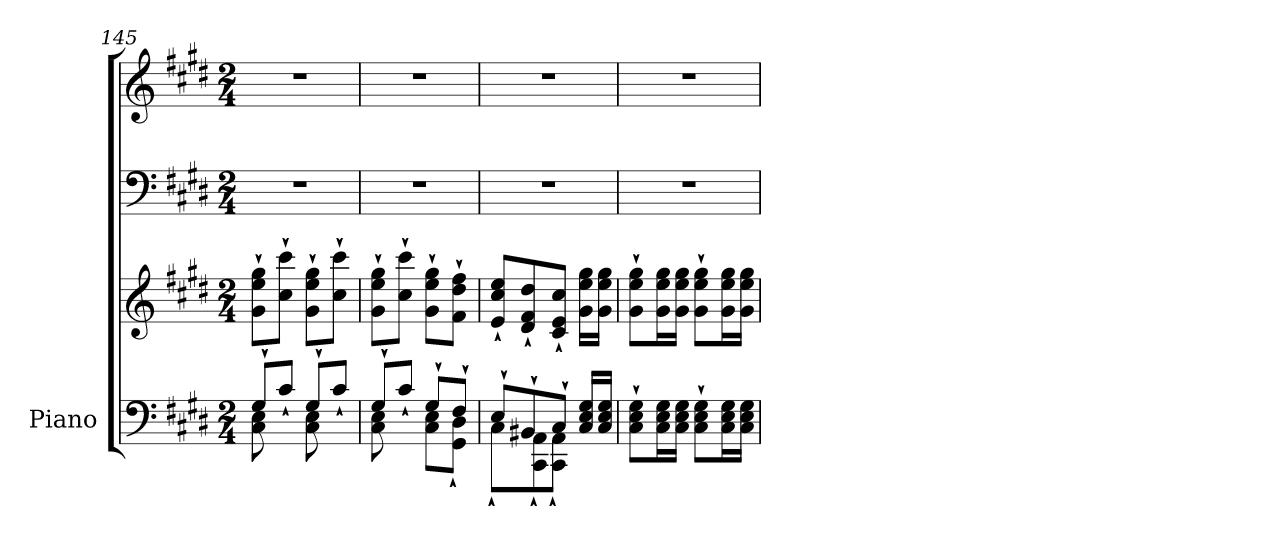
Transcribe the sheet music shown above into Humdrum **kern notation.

**kern	**kern	**kern	**kern
*part1	*part1	*part1	*part1
*staff4	*staff3	*staff2	*staff1
*I"Piano	*	*	*
*I'Pno.	*	*	*
*clefF4	*clefG2	*clefF4	*clefG2
*k[f#c#g#d#]	*k[f#c#g#d#]	*k[f#c#g#d#]	*k[f#c#g#d#]
*M2/4	*M2/4	*M2/4	*M2/4
=145	=145	=145	=145
*^	*	*	*
8G#`/L	8C#\ 8E\	8g#\` 8ee\` 8gg#\`L	2r	2r
8c#`/J	8ryy	8cc#\` 8ccc#\`J	.	.
8G#`/L	8C#\ 8E\	8g#\` 8ee\` 8gg#\`L	.	.
8c#`/J	8ryy	8cc#\` 8ccc#\`J	.	.
!!LO:LB:g=z
=146	=146	=146	=146	=146
8G#`/L	8C#\ 8E\	8g#\` 8ee\` 8gg#\`L	2r	2r
8c#`/J	8ryy	8cc#\` 8ccc#\`J	.	.
8G#`/L	8C#\ 8E\L	8g#\` 8ee\` 8gg#\`L	.	.
8F#`/J	8GG#\` 8D#\`J	8f#\` 8dd#\` 8ff#\`J	.	.
=147	=147	=147	=147	=147
8E`/L	8C#`\L	8e/` 8cc#/` 8ee/`L	2r	2r
8BB#X`/	8CC#\` 8AA\`	8d#/` 8f#/` 8dd#/`	.	.
8C#`/J	8CC#\` 8AA\`J	8c#/` 8e/` 8cc#/`J	.	.
16C#/ 16E/ 16G#/LL	8ryy	16g#\ 16ee\ 16gg#\LL	.	.
16C#/ 16E/ 16G#/JJ	.	16g#\ 16ee\ 16gg#\JJ	.	.
*v	*v	*	*	*
=148	=148	=148	=148
8C#\` 8E\` 8G#\`L	8g#\` 8ee\` 8gg#\`L	2r	2r
16C#\ 16E\ 16G#\L	16g#\ 16ee\ 16gg#\L	.	.
16C#\ 16E\ 16G#\JJ	16g#\ 16ee\ 16gg#\JJ	.	.
8C#\` 8E\` 8G#\`L	8g#\` 8ee\` 8gg#\`L	.	.
16C#\ 16E\ 16G#\L	16g#\ 16ee\ 16gg#\L	.	.
16C#\ 16E\ 16G#\JJ	16g#\ 16ee\ 16gg#\JJ	.	.
=	=	=	=
*-	*-	*-	*-
